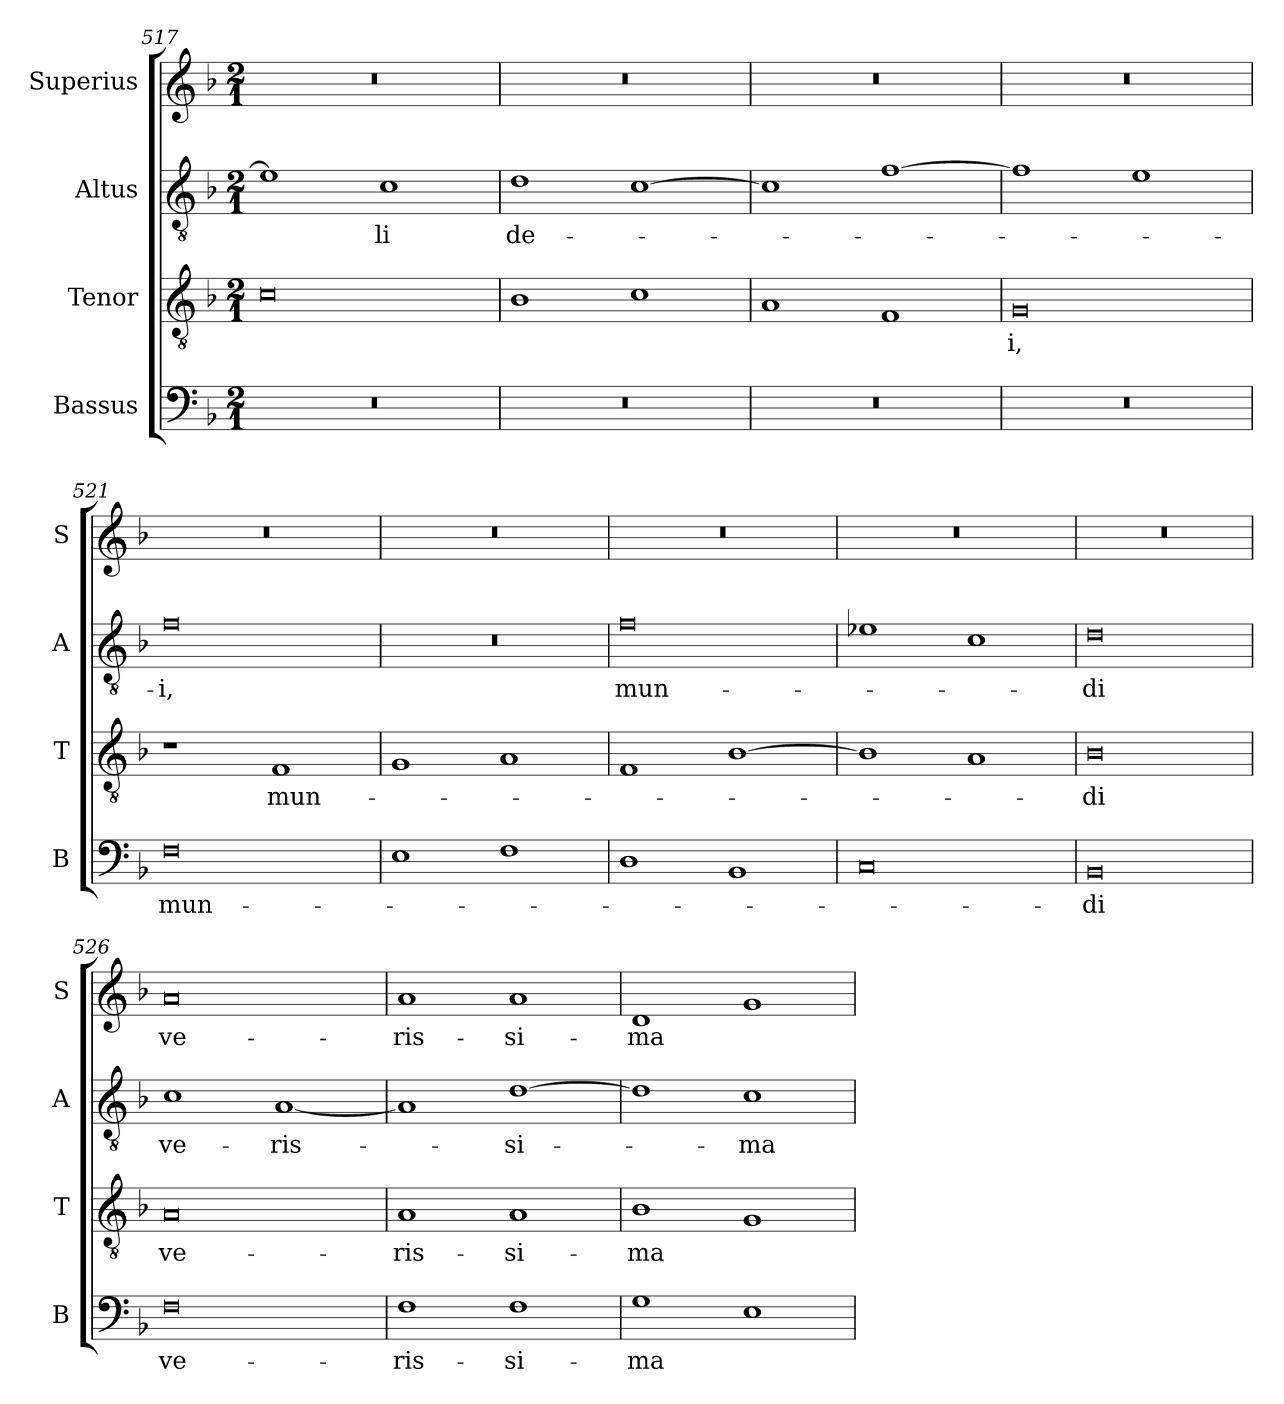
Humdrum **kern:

**kern	**text	**kern	**text	**kern	**text	**kern	**text
*part4	*part4	*part3	*part3	*part2	*part2	*part1	*part1
*staff4	*staff4	*staff3	*staff3	*staff2	*staff2	*staff1	*staff1
*I"Bassus	*	*I"Tenor	*	*I"Altus	*	*I"Superius	*
*I'B	*	*I'T	*	*I'A	*	*I'S	*
*clefF4	*	*clefGv2	*	*clefGv2	*	*clefG2	*
*k[b-]	*	*k[b-]	*	*k[b-]	*	*k[b-]	*
*M2/1	*	*M2/1	*	*M2/1	*	*M2/1	*
=517	=517	=517	=517	=517	=517	=517	=517
0r	.	0c	.	1e]	.	0r	.
.	.	.	.	1c	-li	.	.
=518	=518	=518	=518	=518	=518	=518	=518
0r	.	1B-	.	1d	de-	0r	.
.	.	1c	.	[1c	.	.	.
=519	=519	=519	=519	=519	=519	=519	=519
0r	.	1A	.	1c]	.	0r	.
.	.	1F	.	[1f	.	.	.
=520	=520	=520	=520	=520	=520	=520	=520
0r	.	0G	-i,	1f]	.	0r	.
.	.	.	.	1e	.	.	.
=521	=521	=521	=521	=521	=521	=521	=521
0F	mun-	1r	.	0f	-i,	0r	.
.	.	1F	mun-	.	.	.	.
=522	=522	=522	=522	=522	=522	=522	=522
1E	.	1G	.	0r	.	0r	.
1F	.	1A	.	.	.	.	.
=523	=523	=523	=523	=523	=523	=523	=523
1D	.	1F	.	0f	mun-	0r	.
1BB-	.	[1B-	.	.	.	.	.
=524	=524	=524	=524	=524	=524	=524	=524
0C	.	1B-]	.	1e-X	.	0r	.
.	.	1A	.	1c	.	.	.
=525	=525	=525	=525	=525	=525	=525	=525
0BB-	-di	0B-	-di	0d	-di	0r	.
=526	=526	=526	=526	=526	=526	=526	=526
0F	ve-	0A	ve-	1c	ve-	0a	ve-
.	.	.	.	[1A	-ris-	.	.
=527	=527	=527	=527	=527	=527	=527	=527
1F	-ris-	1A	-ris-	1A]	.	1a	-ris-
1F	-si-	1A	-si-	[1d	-si-	1a	-si-
=528	=528	=528	=528	=528	=528	=528	=528
1G	-ma	1B-	-ma	1d]	.	1d	-ma
1E	.	1G	.	1c	-ma	1g	.
=	=	=	=	=	=	=	=
*-	*-	*-	*-	*-	*-	*-	*-
